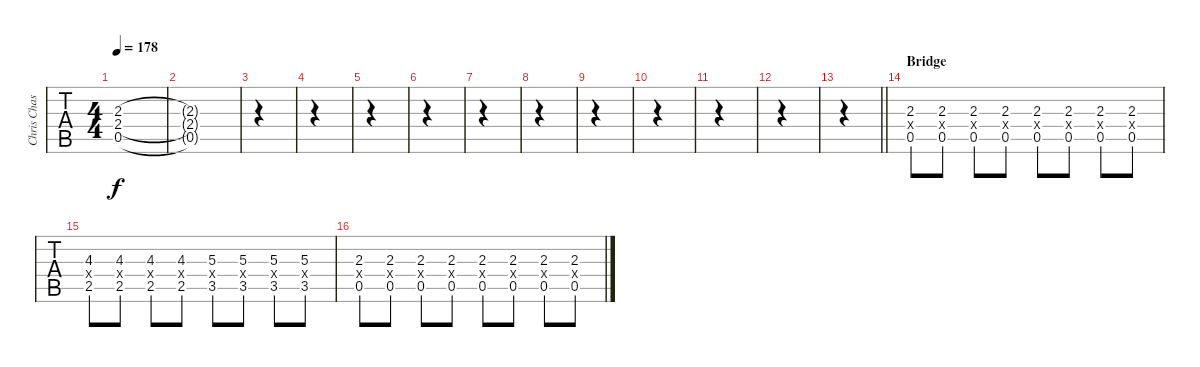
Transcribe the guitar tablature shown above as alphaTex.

\track ("Chris Chasse - Guitar One" "Chris Chas") {instrument distortionguitar}
\staff {tabs}
\tuning (Eb4 Bb3 Gb3 Db3 Ab2 Eb2) {hide}
\ts (4 4)
\tempo 178
\clef g2
\ks c
(2.3{t} 2.4{t} 0.5{t}).1{dy f} |
(2.3{t} 2.4{t} 0.5{t}).1 |
|
|
|
|
|
|
|
|
|
|
\barLineRight lightlight
|
\section ("" "Bridge")
(2.3 12.4{x} 0.5).8 (2.3 12.4{x} 0.5).8 (2.3 12.4{x} 0.5).8 (2.3 12.4{x} 0.5).8 (2.3 12.4{x} 0.5).8 (2.3 12.4{x} 0.5).8 (2.3 12.4{x} 0.5).8 (2.3 12.4{x} 0.5).8 |
(4.3 14.4{x} 2.5).8 (4.3 14.4{x} 2.5).8 (4.3 14.4{x} 2.5).8 (4.3 14.4{x} 2.5).8 (5.3 15.4{x} 3.5).8 (5.3 15.4{x} 3.5).8 (5.3 15.4{x} 3.5).8 (5.3 15.4{x} 3.5).8 |
(2.3 12.4{x} 0.5).8 (2.3 12.4{x} 0.5).8 (2.3 12.4{x} 0.5).8 (2.3 12.4{x} 0.5).8 (2.3 12.4{x} 0.5).8 (2.3 12.4{x} 0.5).8 (2.3 12.4{x} 0.5).8 (2.3 12.4{x} 0.5).8
